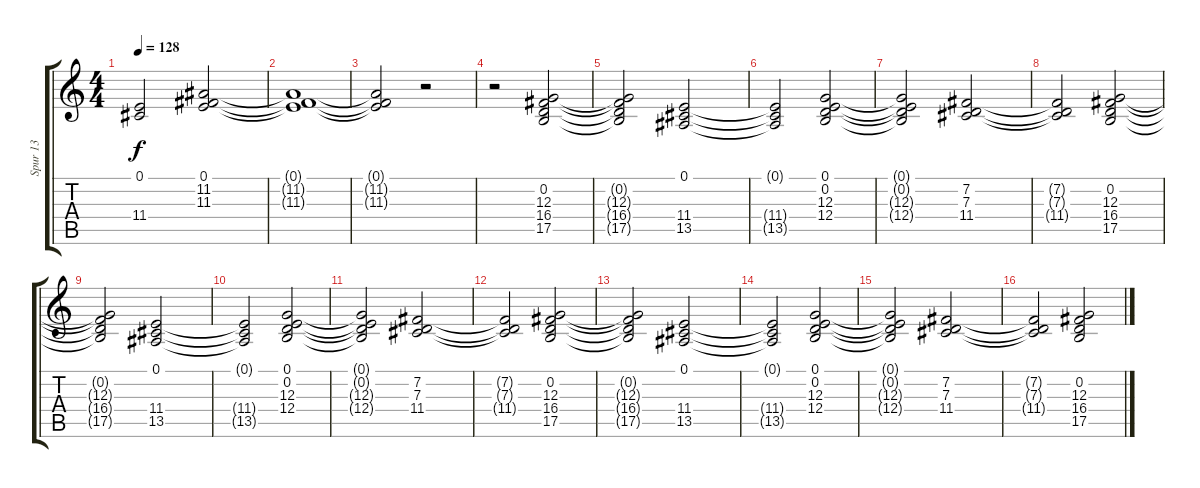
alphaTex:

\track ("Spur 13" "Spur 13") {instrument stringensemble1}
\staff {score tabs}
\tuning (E4 B3 G3 D3 A2 E2) {hide}
\ts (4 4)
\tempo 128
\clef g2
\ks c
(0.1{t} 11.4{t}).2{dy f} (0.1 11.2 11.3).2 |
(0.1{t} 11.2{t} 11.3{t}).1 |
(0.1{t} 11.2{t} 11.3{t}).2 r.2 |
r.2 (0.2 12.3 16.4 17.5).2 |
(0.2{t} 12.3{t} 16.4{t} 17.5{t}).2 (0.1 11.4 13.5).2 |
(0.1{t} 11.4{t} 13.5{t}).2 (0.1 0.2 12.3 12.4).2 |
(0.1{t} 0.2{t} 12.3{t} 12.4{t}).2 (7.2 7.3 11.4).2 |
(7.2{t} 7.3{t} 11.4{t}).2 (0.2 12.3 16.4 17.5).2 |
(0.2{t} 12.3{t} 16.4{t} 17.5{t}).2 (0.1 11.4 13.5).2 |
(0.1{t} 11.4{t} 13.5{t}).2 (0.1 0.2 12.3 12.4).2 |
(0.1{t} 0.2{t} 12.3{t} 12.4{t}).2 (7.2 7.3 11.4).2 |
(7.2{t} 7.3{t} 11.4{t}).2 (0.2 12.3 16.4 17.5).2 |
(0.2{t} 12.3{t} 16.4{t} 17.5{t}).2 (0.1 11.4 13.5).2 |
(0.1{t} 11.4{t} 13.5{t}).2 (0.1 0.2 12.3 12.4).2 |
(0.1{t} 0.2{t} 12.3{t} 12.4{t}).2 (7.2 7.3 11.4).2 |
(7.2{t} 7.3{t} 11.4{t}).2 (0.2 12.3 16.4 17.5).2
